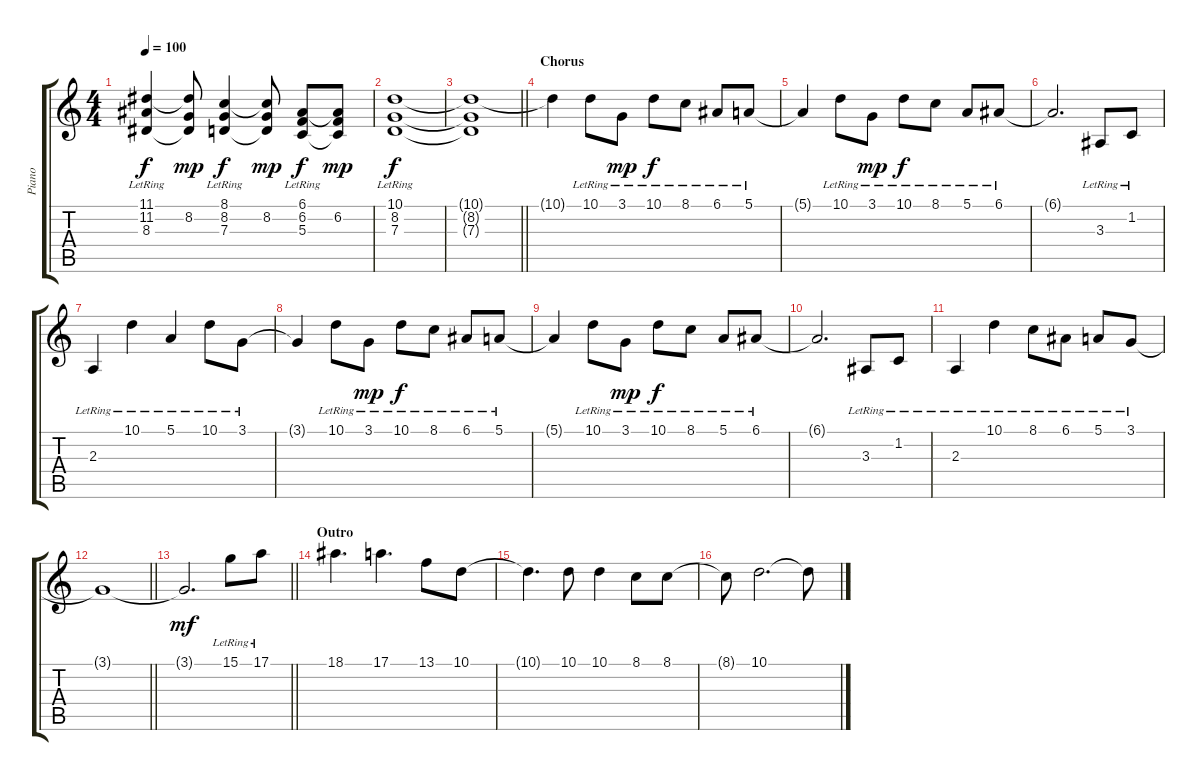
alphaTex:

\track ("Piano" "Piano") {instrument acousticgrandpiano}
\staff {score tabs}
\tuning (E4 B3 G3 D3 A2 E2) {hide}
\ts (4 4)
\tempo 100
\clef g2
\ks c
(11.1{lr} 11.2{lr} 8.3{lr}).4{dy f} (11.1{t} 8.2 8.3{t}).8{dy mp} (8.1{lr} 8.2{lr} 7.3{lr}).4{dy f} (8.1{t} 8.2 7.3{t}).8{dy mp} (6.1{lr} 6.2{lr} 5.3{lr}).8{dy f} (6.1{t} 6.2 5.3{t}).8{dy mp} |
(10.1{lr} 8.2{lr} 7.3{lr}).1{dy f} |
\barLineRight lightlight
(10.1{t} 8.2{t} 7.3{t}).1 |
\section ("" "Chorus")
10.1{t}.4 10.1{lr}.8 3.1{lr}.8{dy mp} 10.1{lr}.8{dy f} 8.1{lr}.8 6.1{lr}.8 5.1{lr}.8 |
5.1{t}.4 10.1{lr}.8 3.1{lr}.8{dy mp} 10.1{lr}.8{dy f} 8.1{lr}.8 5.1{lr}.8 6.1{lr}.8 |
6.1{t}.2{d} 3.3{lr}.8 1.2{lr}.8 |
2.3{lr}.4 10.1{lr}.4 5.1{lr}.4 10.1{lr}.8 3.1{lr}.8 |
3.1{t}.4 10.1{lr}.8 3.1{lr}.8{dy mp} 10.1{lr}.8{dy f} 8.1{lr}.8 6.1{lr}.8 5.1{lr}.8 |
5.1{t}.4 10.1{lr}.8 3.1{lr}.8{dy mp} 10.1{lr}.8{dy f} 8.1{lr}.8 5.1{lr}.8 6.1{lr}.8 |
6.1{t}.2{d} 3.3{lr}.8 1.2{lr}.8 |
2.3{lr}.4 10.1{lr}.4 8.1{lr}.8 6.1{lr}.8 5.1{lr}.8 3.1{lr}.8 |
\barLineRight lightlight
3.1{t}.1 |
\barLineRight lightlight
3.1{t}.2{d dy mf} 15.1{lr}.8 17.1{lr}.8 |
\section ("" "Outro")
18.1.4{d} 17.1.4{d} 13.1.8 10.1.8 |
10.1{t}.4{d} 10.1.8 10.1.4 8.1.8 8.1.8 |
8.1{t}.8 10.1.2{d} 10.1{t}.8
